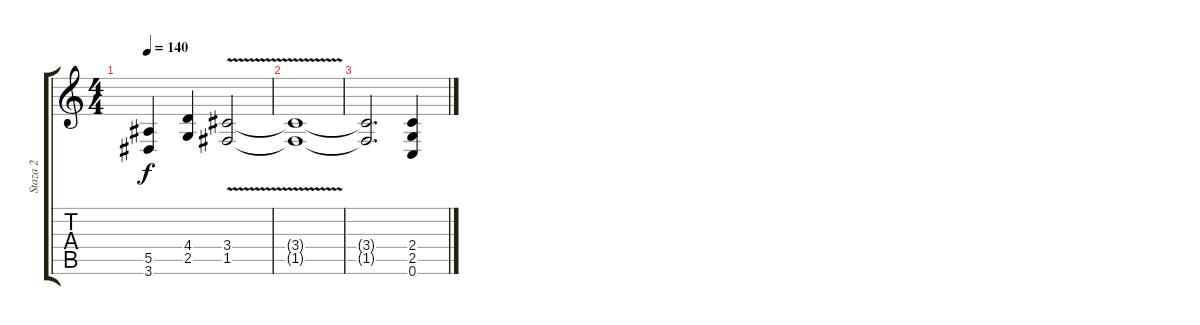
\track ("Staza 2" "Staza 2") {instrument distortionguitar}
\staff {score tabs}
\tuning (C4 G3 Eb3 Bb2 F2 C2) {hide}
\ts (4 4)
\tempo 140
\clef g2
\ks c
(5.5 3.6).4{dy f} (4.4 2.5).4 (3.4{v} 1.5).2 |
(3.4{t} 1.5{t}).1 |
(3.4{t} 1.5{t}).2{d} (2.4 2.5 0.6).4
